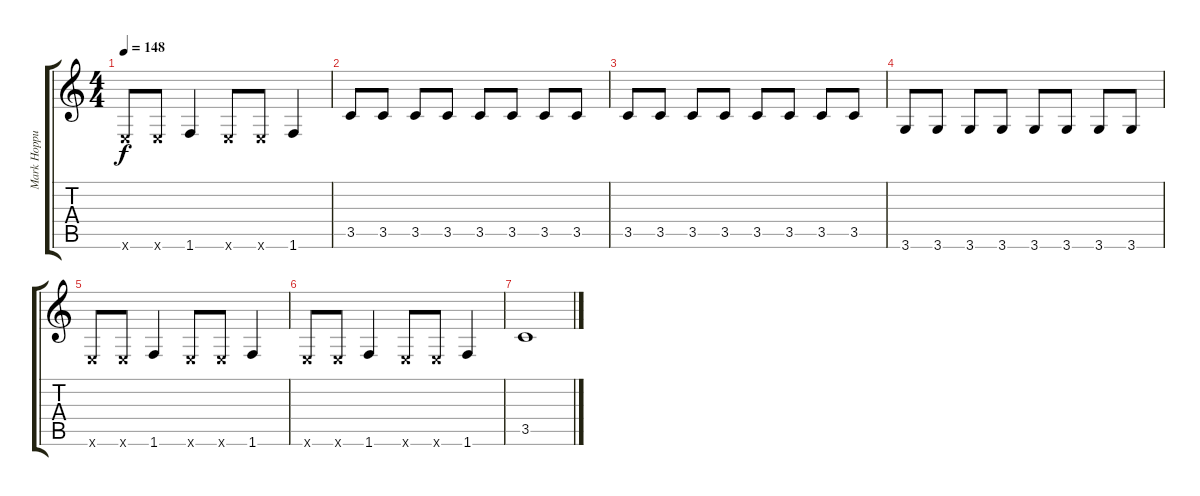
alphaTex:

\track ("Mark Hoppus" "Mark Hoppu") {instrument electricbasspick}
\staff {score tabs}
\tuning (E4 B3 G3 D3 A2 E2) {hide}
\ts (4 4)
\tempo 148
\clef g2
\ks c
0.6{x}.8{dy f} 0.6{x}.8 1.6.4 0.6{x}.8 0.6{x}.8 1.6.4 |
3.5.8 3.5.8 3.5.8 3.5.8 3.5.8 3.5.8 3.5.8 3.5.8 |
3.5.8 3.5.8 3.5.8 3.5.8 3.5.8 3.5.8 3.5.8 3.5.8 |
3.6.8 3.6.8 3.6.8 3.6.8 3.6.8 3.6.8 3.6.8 3.6.8 |
0.6{x}.8 0.6{x}.8 1.6.4 0.6{x}.8 0.6{x}.8 1.6.4 |
0.6{x}.8 0.6{x}.8 1.6.4 0.6{x}.8 0.6{x}.8 1.6.4 |
3.5.1
